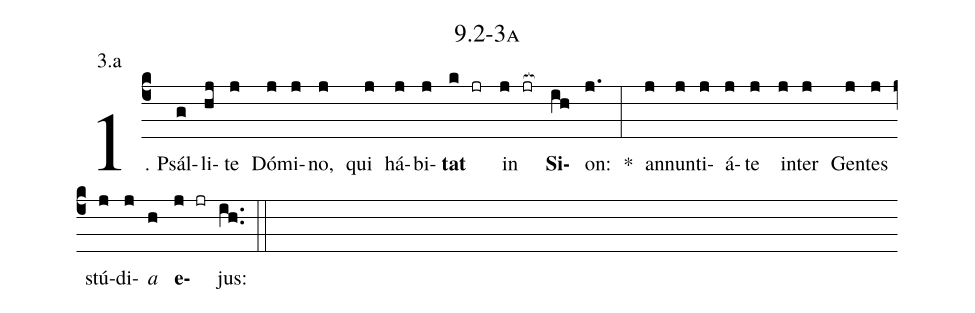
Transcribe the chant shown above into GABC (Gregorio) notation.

name: 9.2-3a;
annotation: 3.a;
%%
(c4)1. Psál(g)li(hj)te(j) Dó(j)mi(j)no,(j) qui(j) há(j)bi(j)<b>tat</b>(k jr) in(j jr[ocb:1{]) <b>Si</b>(ih[ocb:0}])on:(j.) *(:) an(j)nun(j)ti(j)á(j)te(j) in(j)ter(j) Gen(j)tes(j) stú(j)di(j)<i>a</i>(h) <b>e</b>(j jr)jus:(ih..) (::)


%E(j) u(j) o(j) u(h) a(j) e.(ih..) (::)
